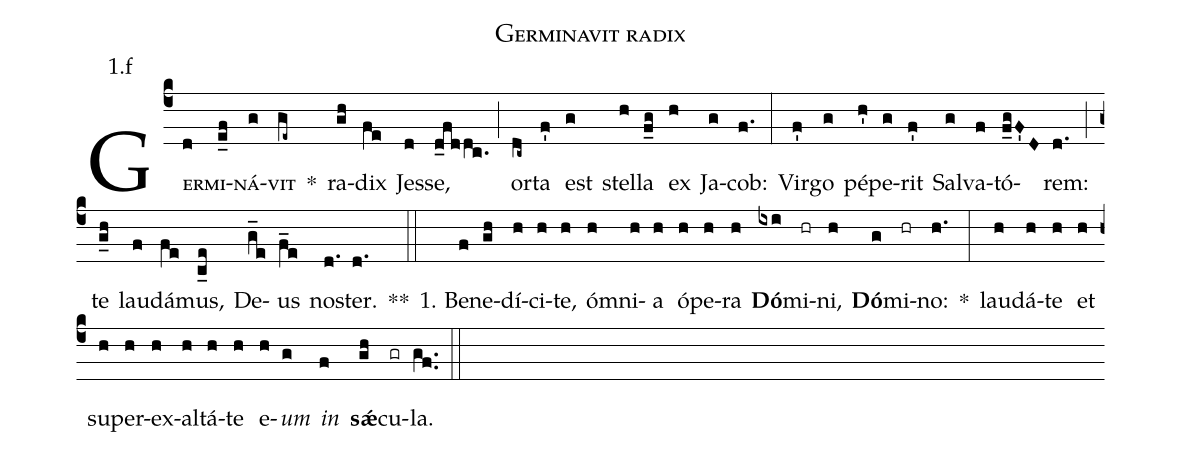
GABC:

name:Germinavit radix;
office-part:Antiphona;
mode:1;
annotation: 1.f;
%%
(c4) G<sc>er(d)mi(e_f)ná(g)vit</sc>(ge~) *() ra(gh)dix(fe) Jes(d)se,(d_fddc.) (;) or(dc~)ta(f') est(g) stel(h)la(f_g) ex(h) Ja(g)cob:(f.) (:) Vir(f')go(g) pé(h')pe(g)rit(f') Sal(g)va(f)tó(f_gF'D)rem:(d.) (;) te(g_h) lau(f)dá(fe)mus,(c_e) De(g_e)us(f_e) no(d.)ster.(d.) **(::)
1. Be(f)ne(gh)dí(h)ci(h)te,(h) óm(h)ni(h)a(h) ó(h)pe(h)ra(h) <b>Dó</b>(ixi)mi(hr)ni,(h) <b>Dó</b>(g)mi(hr)no:(h.) *(:) lau(h)dá(h)te(h) et(h) su(h)per(h)ex(h)al(h)tá(h)te(h) e(h)<i>um</i>(g) <i>in</i>(f) <b>s<sp>'ae</sp></b>(gh)cu(gr)la.(gf..) (::)
